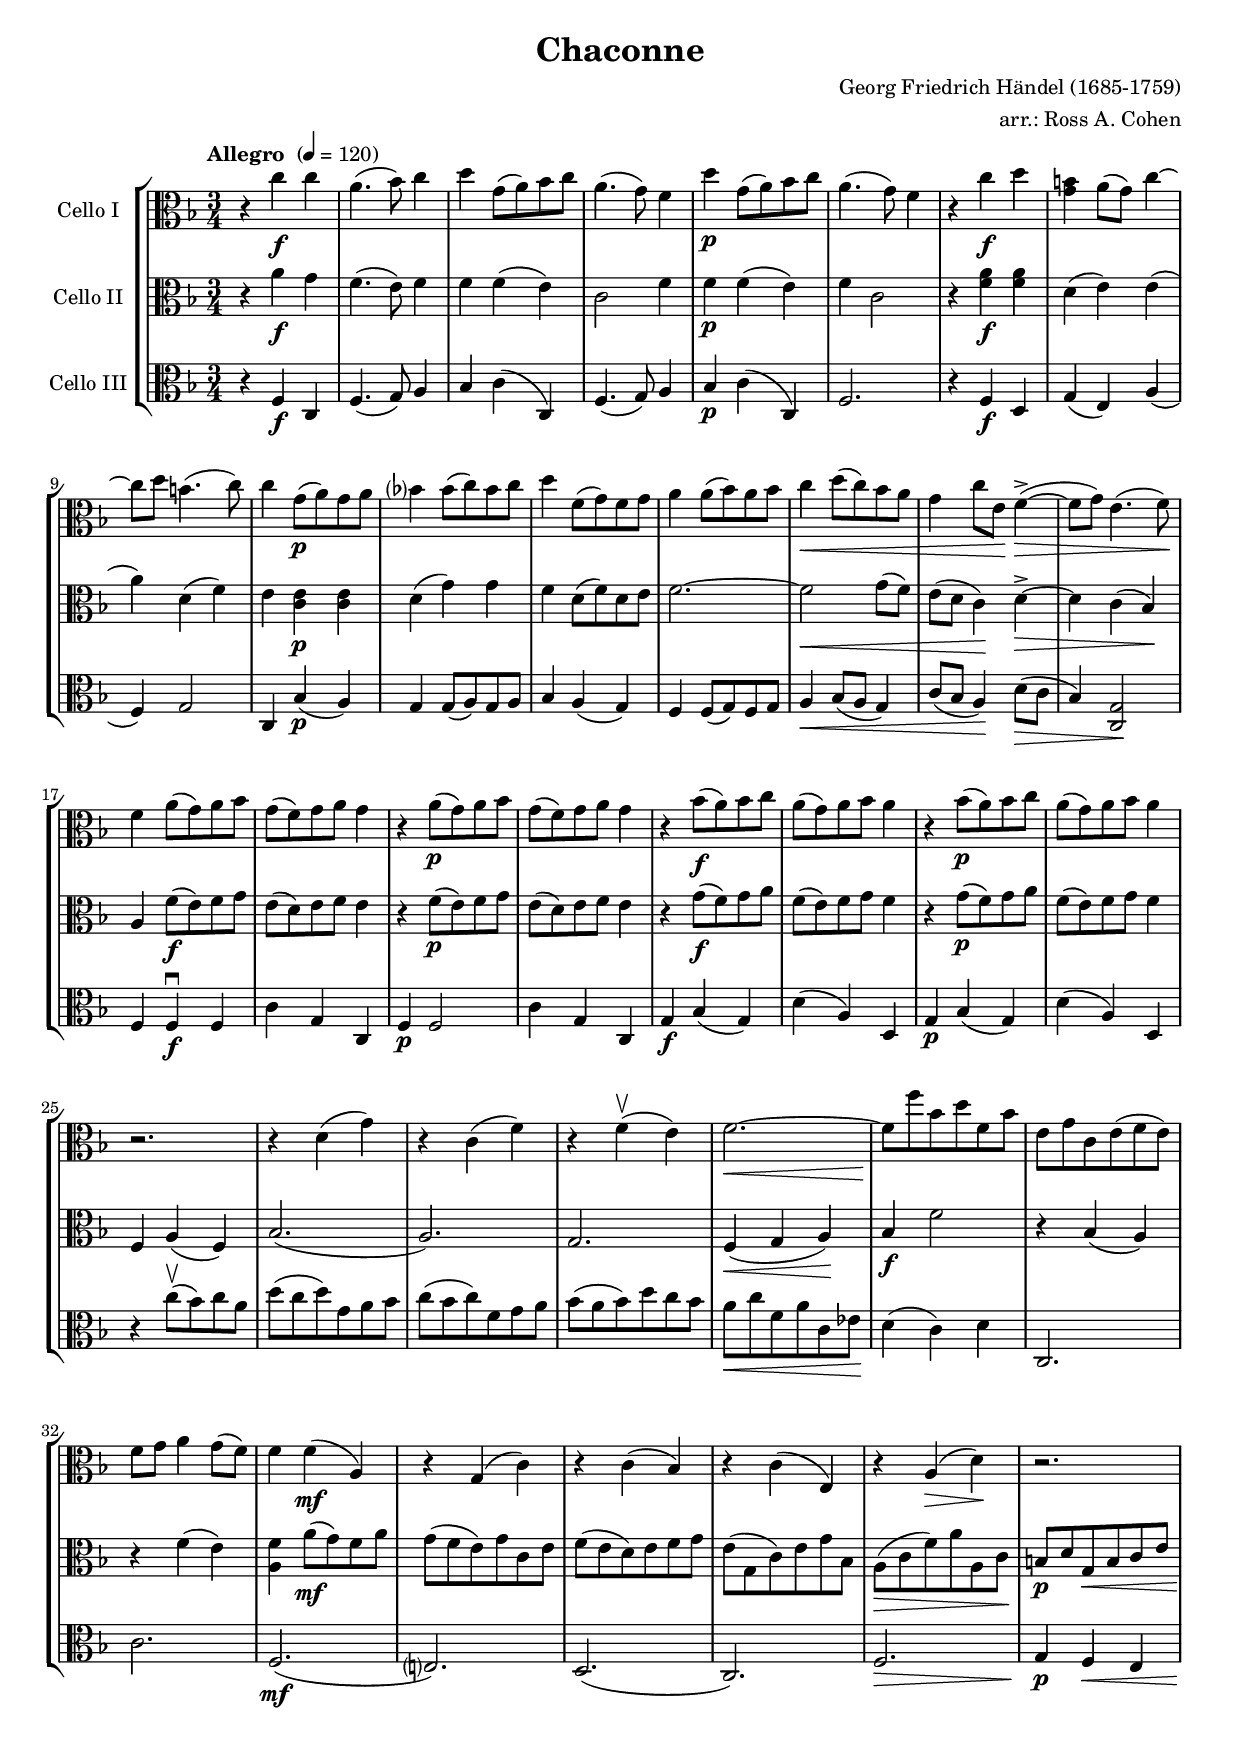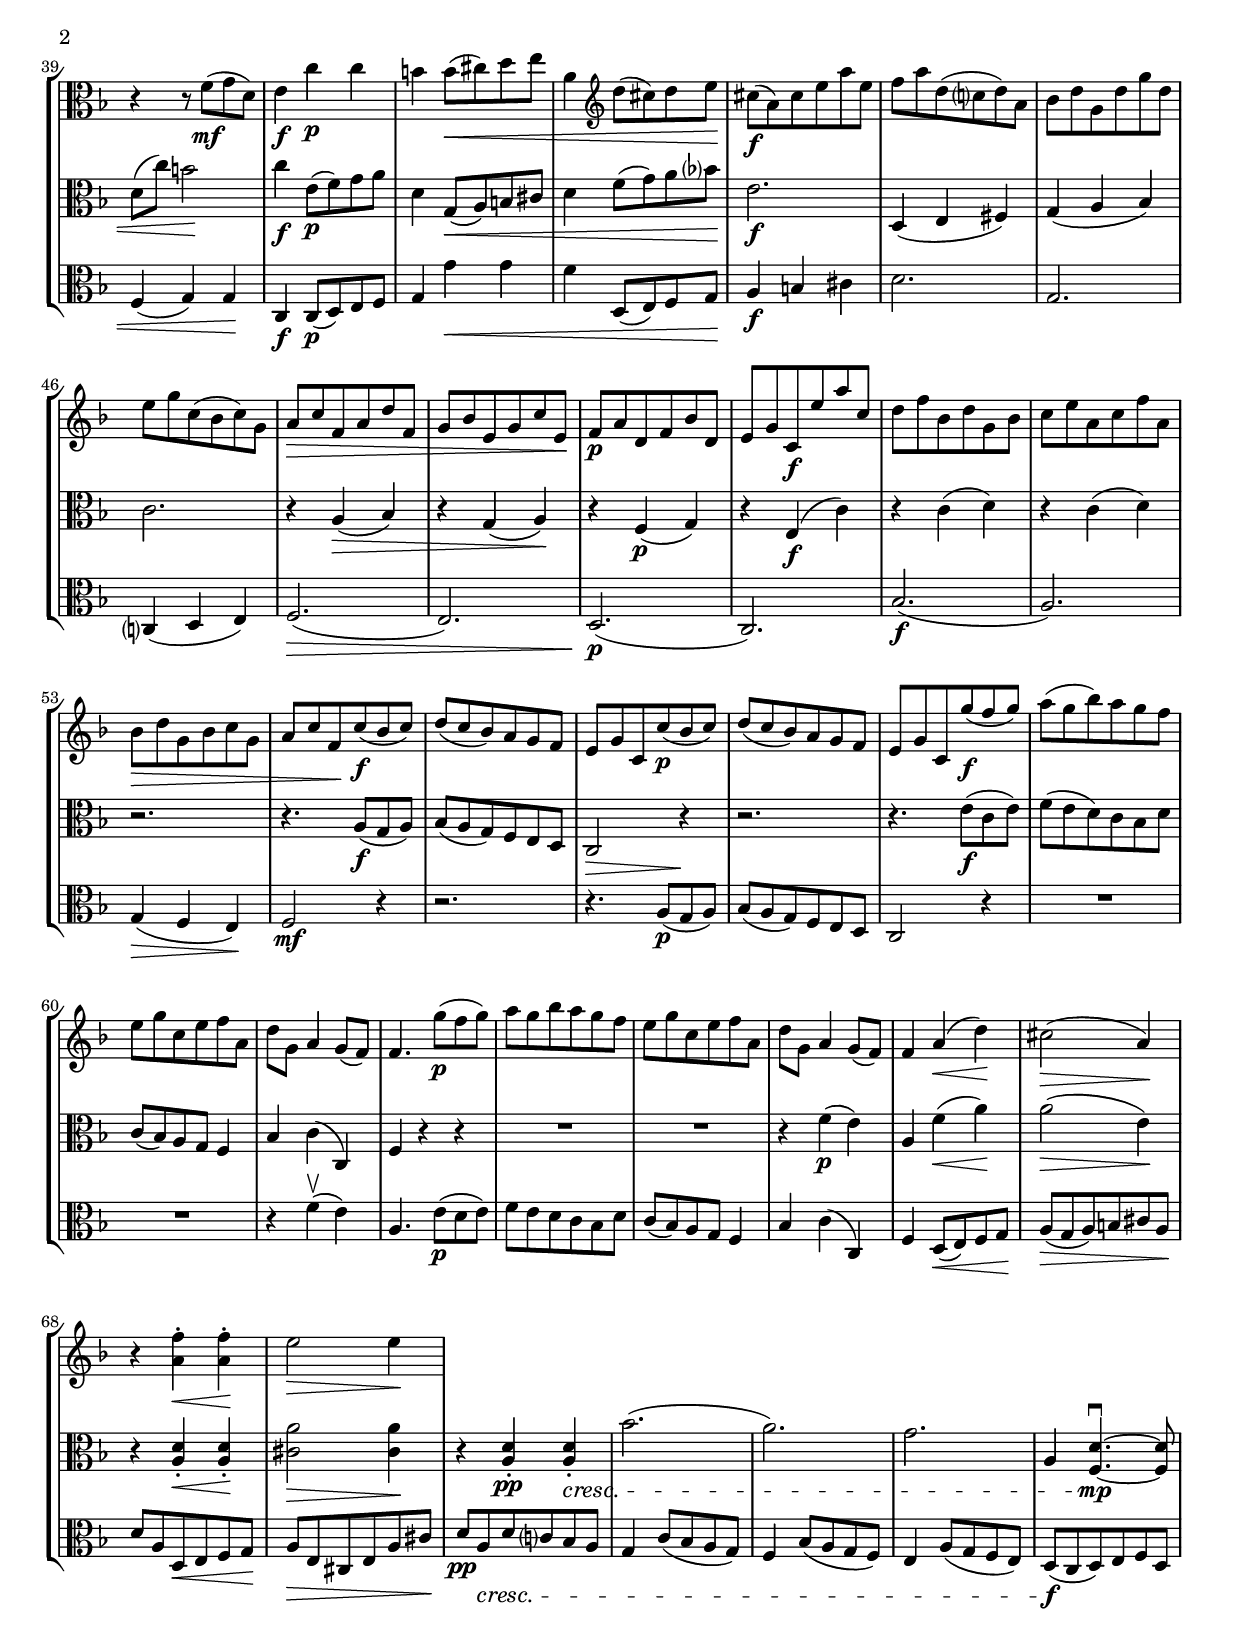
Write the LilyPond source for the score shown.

\version "2.14.2"
\include "deutsch.ly"

#(set-global-staff-size 18)

\header {
  title = "Chaconne"
  composer = "Georg Friedrich Händel (1685-1759)"
  arranger = "arr.: Ross A. Cohen"
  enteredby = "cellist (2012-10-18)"
}

voiceconsts = {
 \key f \major
 \time 3/4
 \clef "alto"
% \numericTimeSignature
 \compressFullBarRests
 \tempo "Allegro " 4=120
}

mipn = "harpsichord"
mihi = "clarinet"
%minstr = "accordion"
milo = "bassoon"

moral = \markup \italic "molto rall."

va = \relative c'' {
  \voiceconsts
%  \clef "treble"

   r4 c\f c
   a4.( b8) c4
   d g,8( a) b c
   a4.( g8) f4
   d'\p g,8( a) b c
   a4.( g8) f4
   r c'\f d
   <g, h> a8( g) c4~

   c8 d h4.( c8)
   c4 g8(\p a) g a
   b?4 b8( c) b c
   d4 f,8( g) f g
   a4 a8( b) a b
   c4\< d8( c) b a
   g4 c8 e,\! f4(~->\>

   f8 g) e4.( f8)\!
   f4 a8( g) a b
   g( f) g a g4
   r a8(\p g) a b
   g( f) g a g4
   r b8(\f a) b c
   a( g) a b a4

   r b8(\p a) b c
   a( g) a b a4
   r2.
   r4 d,( g)
   r c,( f)
   r f(\upbow e)
   f2.~\<
   f8\! f' b, d f, b

   e, g c, e( f e)
   f g a4 g8( f)
   f4 f(\mf a,)
   r g( c)
   r c( b)
   r c( e,)
   r a(\> d)\!
   r2.

   r4 r8 f(\mf g d)
   e4\f c'\p c
   h h8(\< cis) d e
   a,4 \clef "treble" d8( cis) d e\!
   cis(\f a) cis e a e
   f a d,( c? d) a

   b d g, d' g d
   e g c,( b c) g
   a\> c f, a d f,
   g b e, g c e,\!
   f\p a d, f b d,
   e g c,\f e' a c,

   d f b, d g, b
   c e a, c f a,
   b\> d g, b c g
   a c f,\! c'(\f b c)
   d( c b) a g f
   e g c, c'(\p b c)

   d( c b) a g f
   e g c, g''(\f f g)
   a( g b) a g f
   e g c, e f a,
   d g, a4 g8( f)
   f4. g'8(\p f g)

   a g b a g f
   e g c, e f a,
   d g, a4 g8( f)
   f4 a(\< d)\!
   cis2(\> a4)\!
   r <a f'>-.\< <a f'>-.\!
   e'2\> e4\!
}

vb = \relative c'' {
  \voiceconsts

   r4 a\f g
   f4.( e8) f4
   f f( e)
   c2 f4
   f\p f( e)
   f c2
   r4 <f a>\f <f a>

   d( e) e(
   a) d,( f)
   e <c e>\p <c e>
   d( g) g
   f d8( f) d e
   f2.~
   f2\< g8( f)

   e( d c4)\! d~->\>
   d c( b)\!
   a f'8(\f e) f g
   e( d) e f e4
   r f8(\p e) f g
   e( d) e f e4

   r g8(\f f) g a
   f( e) f g f4
   r g8(\p f) g a
   f( e) f g f4
   f, a( f)
   b2.(
   a)

   g
   f4(\< g a)\!
   b\f f'2
   r4 b,( a)
   r f'( e)
   <a, f'> a'8(\mf g) f a
   g( f e) g c, e

   f( e d) e f g
   e( g, c) e g b,
   a(\> c f) a a, c\!
   h\p d g,\< h c e
   d( c') h2\!

   c4\f e,8(\p f) g a
   d,4 g,8(\< a) h cis
   d4 f8( g) a b?\!
   e,2.\f
   d,4( e fis)
   g( a b)
   c2.

   r4 a(\> b)
   r g( a)\!
   r f(\p g)
   r e(\f c')
   r c( d)
   r c( d)
   r2.

   r4. a8(\f g a)
   b( a g) f e d
   c2\> r4\!
   r2.
   r4. e'8(\f c e)
   f( e d) c b d

   c( b) a g f4
   b c( c,)
   f r r
   R2.*2
   r4 f'(\p e)
   a, f'(\< a)\!

   a2(\> e4)\!
   r <a, d>-.\< <a d>-.\!
   <cis a'>2\> <cis a'>4\!
   r <a d>-._\pp <a d>-.\cresc
   b'2.(
   a)
   g

   a,4 <f d'>4.~\downbow\mp <f d'>8
}

vc = \relative c {
  \voiceconsts

   r4 f\f c
   f4.( g8) a4
   b c( c,)
   f4.( g8) a4
   b\p c( c,)
   f2.
   r4 f\f d
   g( e) a(

   f) g2
   c,4 b'(\p a)
   g g8( a) g a
   b4 a( g)
   f f8( g) f g
   a4\< b8( a g4)
   c8( b a4)\! d8(\> c

   b4) <c, g'>2\!
   f4 f\downbow\f f
   c' g c,
   f\p f2
   c'4 g c,
   g'\f b( g)
   d'( a) d,
   g\p b( g)

   d'( a) d,
   r c''8(\upbow b) c a
   d( c d) g, a b
   c( b c) f, g a
   b( a b) d c b
   a\< c f, a c, es\!

   d4( c) d
   c,2.
   c'
   f,(\mf
   e?)
   d(
   c)
   f\>
   g4\!\p f\< e

   f( g) g\!
   c,\f c8(\p d) e f
   g4 g'\< g
   f d,8( e) f g\!
   a4\f h cis
   d2.
   g,
   c,?4( d e)

   f2.(\>
   e)
   d(\!\p
   c)
   b'(\f
   a)
   g4(\> f e)\!
   f2\mf r4
   r2.

   r4. a8(\p g a)
   b( a g) f e d
   c2 r4
   R2.*2
   r4 f'(\upbow e)
   a,4. e'8(\p d e)

   f e d c b d
   c( b) a g f4
   b c( c,)
   f d8(\< e) f g\!
   a(\> g a) h cis a\!
   d a d,\< e f g\!

   a\> e cis e a cis\!
   d\pp a\cresc d c? b a
   g4 c8( b a g)
   f4 b8( a g f)
   e4 a8( g f e)

   d(\f c d) e f d
}


music = \new StaffGroup <<
      \new Staff {
	\set Staff.midiInstrument = \mipn
	\set Staff.instrumentName = #"Cello I"
	\transpose f f { \va }
      }

      \new Staff {
	\set Staff.midiInstrument = \mipn
	\set Staff.instrumentName = #"Cello II"
	\transpose f f { \vb }
      }

      \new Staff {
	\set Staff.midiInstrument = \mipn
	\set Staff.instrumentName = #"Cello III"
	\transpose f f { \vc }
      }
>>

\book {
  \score {
    \music
    \layout {}
  }

  \score {
    \unfoldRepeats \music

    \midi {
      \context {
        \Score
      }
    }
  }
}
